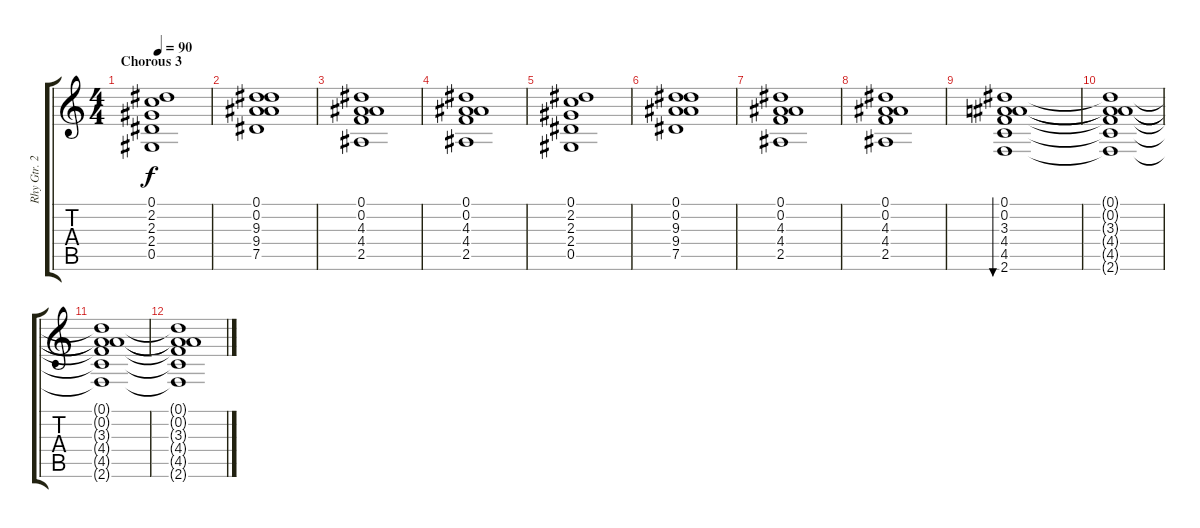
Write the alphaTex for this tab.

\track ("Rhy Gtr. 2" "Rhy Gtr. 2") {instrument electricguitarclean}
\staff {score tabs}
\tuning (Eb4 Bb3 Gb3 Db3 Ab2 Eb2) {hide}
\ts (4 4)
\section ("" "Chorous 3")
\tempo 90
\clef g2
\ks c
(0.1 2.2 2.3 2.4 0.5).1{dy f volume 2 instrument overdrivenguitar} |
(0.1 0.2 9.3 9.4 7.5).1 |
(0.1 0.2 4.3 4.4 2.5).1 |
(0.1 0.2 4.3 4.4 2.5).1 |
(0.1 2.2 2.3 2.4 0.5).1 |
(0.1 0.2 9.3 9.4 7.5).1 |
(0.1 0.2 4.3 4.4 2.5).1 |
(0.1 0.2 4.3 4.4 2.5).1 |
(0.1 0.2 3.3 4.4 4.5 2.6).1{bu 60} |
(0.1{t} 0.2{t} 3.3{t} 4.4{t} 4.5{t} 2.6{t}).1 |
(0.1{t} 0.2{t} 3.3{t} 4.4{t} 4.5{t} 2.6{t}).1 |
(0.1{t} 0.2{t} 3.3{t} 4.4{t} 4.5{t} 2.6{t}).1
